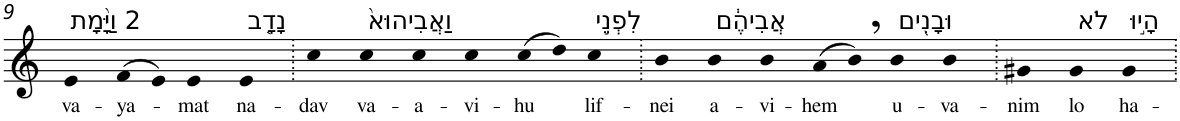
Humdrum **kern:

**kern	**text
*part1	*part1
*staff1	*staff1
*I"Piano	*
*I'Pno	*
!!LO:PB:g=z
*clefG2	*
*k[]	*
=9	=9
!LO:TX:a:t=2 וַיָּ֨מָת	!
!	!LO:LY:b
4e	va-
!	!LO:LY:b
(>8f	-ya-
8e)	.
!	!LO:LY:b
4e	-mat
!LO:TX:a:t=נָדָ֤ב	!
!	!LO:LY:b
4e	na-
=10.	=10.
!	!LO:LY:b
4cc	-dav
!LO:TX:a:t=וַאֲבִיהוּא֙	!
!	!LO:LY:b
4cc	va-
!	!LO:LY:b
4cc	-a-
!	!LO:LY:b
4cc	-vi-
!	!LO:LY:b
(>8cc	-hu
8dd)	.
!LO:TX:a:t=לִפְנֵ֣י	!
!	!LO:LY:b
4cc	lif-
=11.	=11.
!	!LO:LY:b
4b	-nei
!LO:TX:a:t=אֲבִיהֶ֔ם	!
!	!LO:LY:b
4b	a-
!	!LO:LY:b
4b	-vi-
!	!LO:LY:b
(>8a	-hem
8b,)	.
!LO:TX:a:t=וּבָנִ֖ים	!
!	!LO:LY:b
4b	u-
!	!LO:LY:b
4b	-va-
=12.	=12.
!	!LO:LY:b
4g#X	-nim
!LO:TX:a:t=לֹא	!
!	!LO:LY:b
4g#	lo
!LO:TX:a:t=הָי֣וּ	!
!	!LO:LY:b
4g#	ha-
=.	=.
*-	*-
